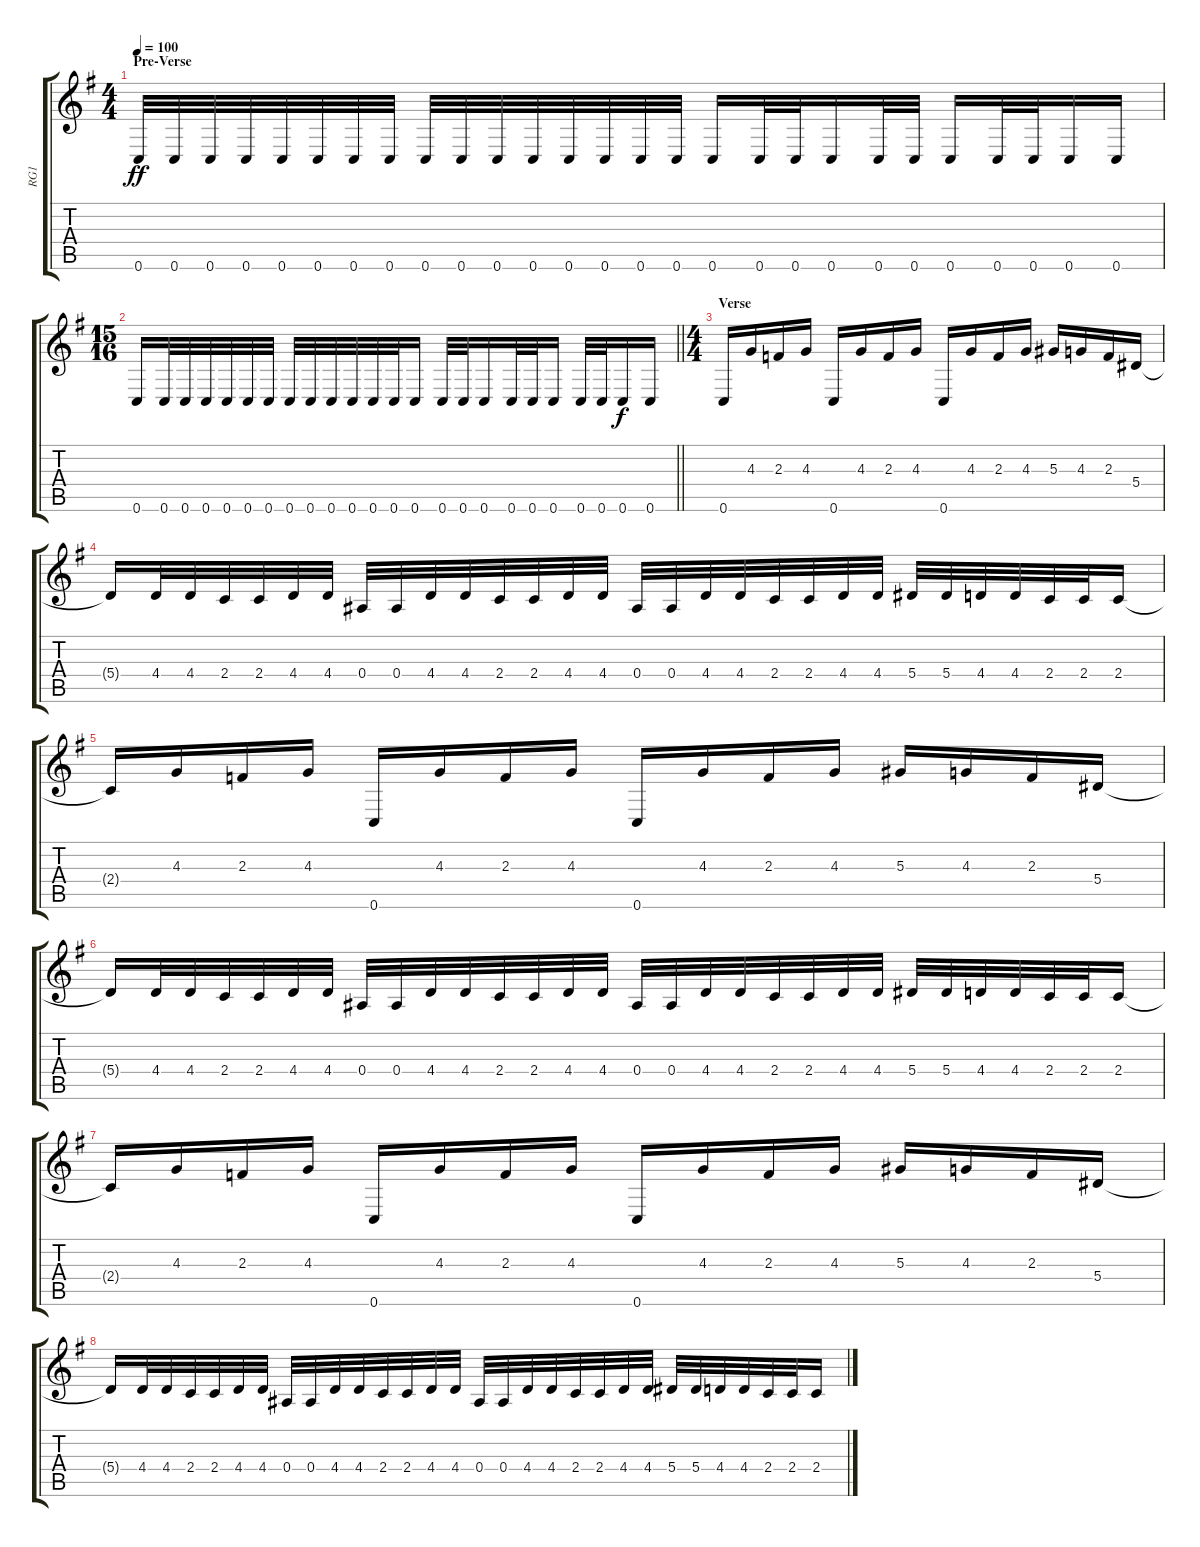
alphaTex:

\track ("RG1" "RG1") {instrument distortionguitar}
\staff {score tabs}
\tuning (C4 G3 Eb3 Bb2 F2 C2) {hide}
\ts (4 4)
\section ("" "Pre-Verse")
\tempo 100
\clef g2
\ks eminor
0.6.32{dy ff} 0.6.32 0.6.32 0.6.32 0.6.32 0.6.32 0.6.32 0.6.32 0.6.32 0.6.32 0.6.32 0.6.32 0.6.32 0.6.32 0.6.32 0.6.32 0.6.16 0.6.32 0.6.32 0.6.16 0.6.32 0.6.32 0.6.16 0.6.32 0.6.32 0.6.16 0.6.16 |
\ts (15 16)
\barLineRight lightlight
0.6.16 0.6.32 0.6.32 0.6.32 0.6.32 0.6.32 0.6.32 0.6.32 0.6.32 0.6.32 0.6.32 0.6.32 0.6.32 0.6.16 0.6.32 0.6.32 0.6.16 0.6.32 0.6.32 0.6.16 0.6.32 0.6.32 0.6.16{dy f} 0.6.16 |
\ts (4 4)
\section ("" "Verse")
0.6.16 4.3.16 2.3.16 4.3.16 0.6.16 4.3.16 2.3.16 4.3.16 0.6.16 4.3.16 2.3.16 4.3.16 5.3.16 4.3.16 2.3.16 5.4.16 |
5.4{t}.16 4.4.32 4.4.32 2.4.32 2.4.32 4.4.32 4.4.32 0.4.32 0.4.32 4.4.32 4.4.32 2.4.32 2.4.32 4.4.32 4.4.32 0.4.32 0.4.32 4.4.32 4.4.32 2.4.32 2.4.32 4.4.32 4.4.32 5.4.32 5.4.32 4.4.32 4.4.32 2.4.32 2.4.32 2.4.16 |
2.4{t}.16 4.3.16 2.3.16 4.3.16 0.6.16 4.3.16 2.3.16 4.3.16 0.6.16 4.3.16 2.3.16 4.3.16 5.3.16 4.3.16 2.3.16 5.4.16 |
5.4{t}.16 4.4.32 4.4.32 2.4.32 2.4.32 4.4.32 4.4.32 0.4.32 0.4.32 4.4.32 4.4.32 2.4.32 2.4.32 4.4.32 4.4.32 0.4.32 0.4.32 4.4.32 4.4.32 2.4.32 2.4.32 4.4.32 4.4.32 5.4.32 5.4.32 4.4.32 4.4.32 2.4.32 2.4.32 2.4.16 |
2.4{t}.16 4.3.16 2.3.16 4.3.16 0.6.16 4.3.16 2.3.16 4.3.16 0.6.16 4.3.16 2.3.16 4.3.16 5.3.16 4.3.16 2.3.16 5.4.16 |
5.4{t}.16 4.4.32 4.4.32 2.4.32 2.4.32 4.4.32 4.4.32 0.4.32 0.4.32 4.4.32 4.4.32 2.4.32 2.4.32 4.4.32 4.4.32 0.4.32 0.4.32 4.4.32 4.4.32 2.4.32 2.4.32 4.4.32 4.4.32 5.4.32 5.4.32 4.4.32 4.4.32 2.4.32 2.4.32 2.4.16
